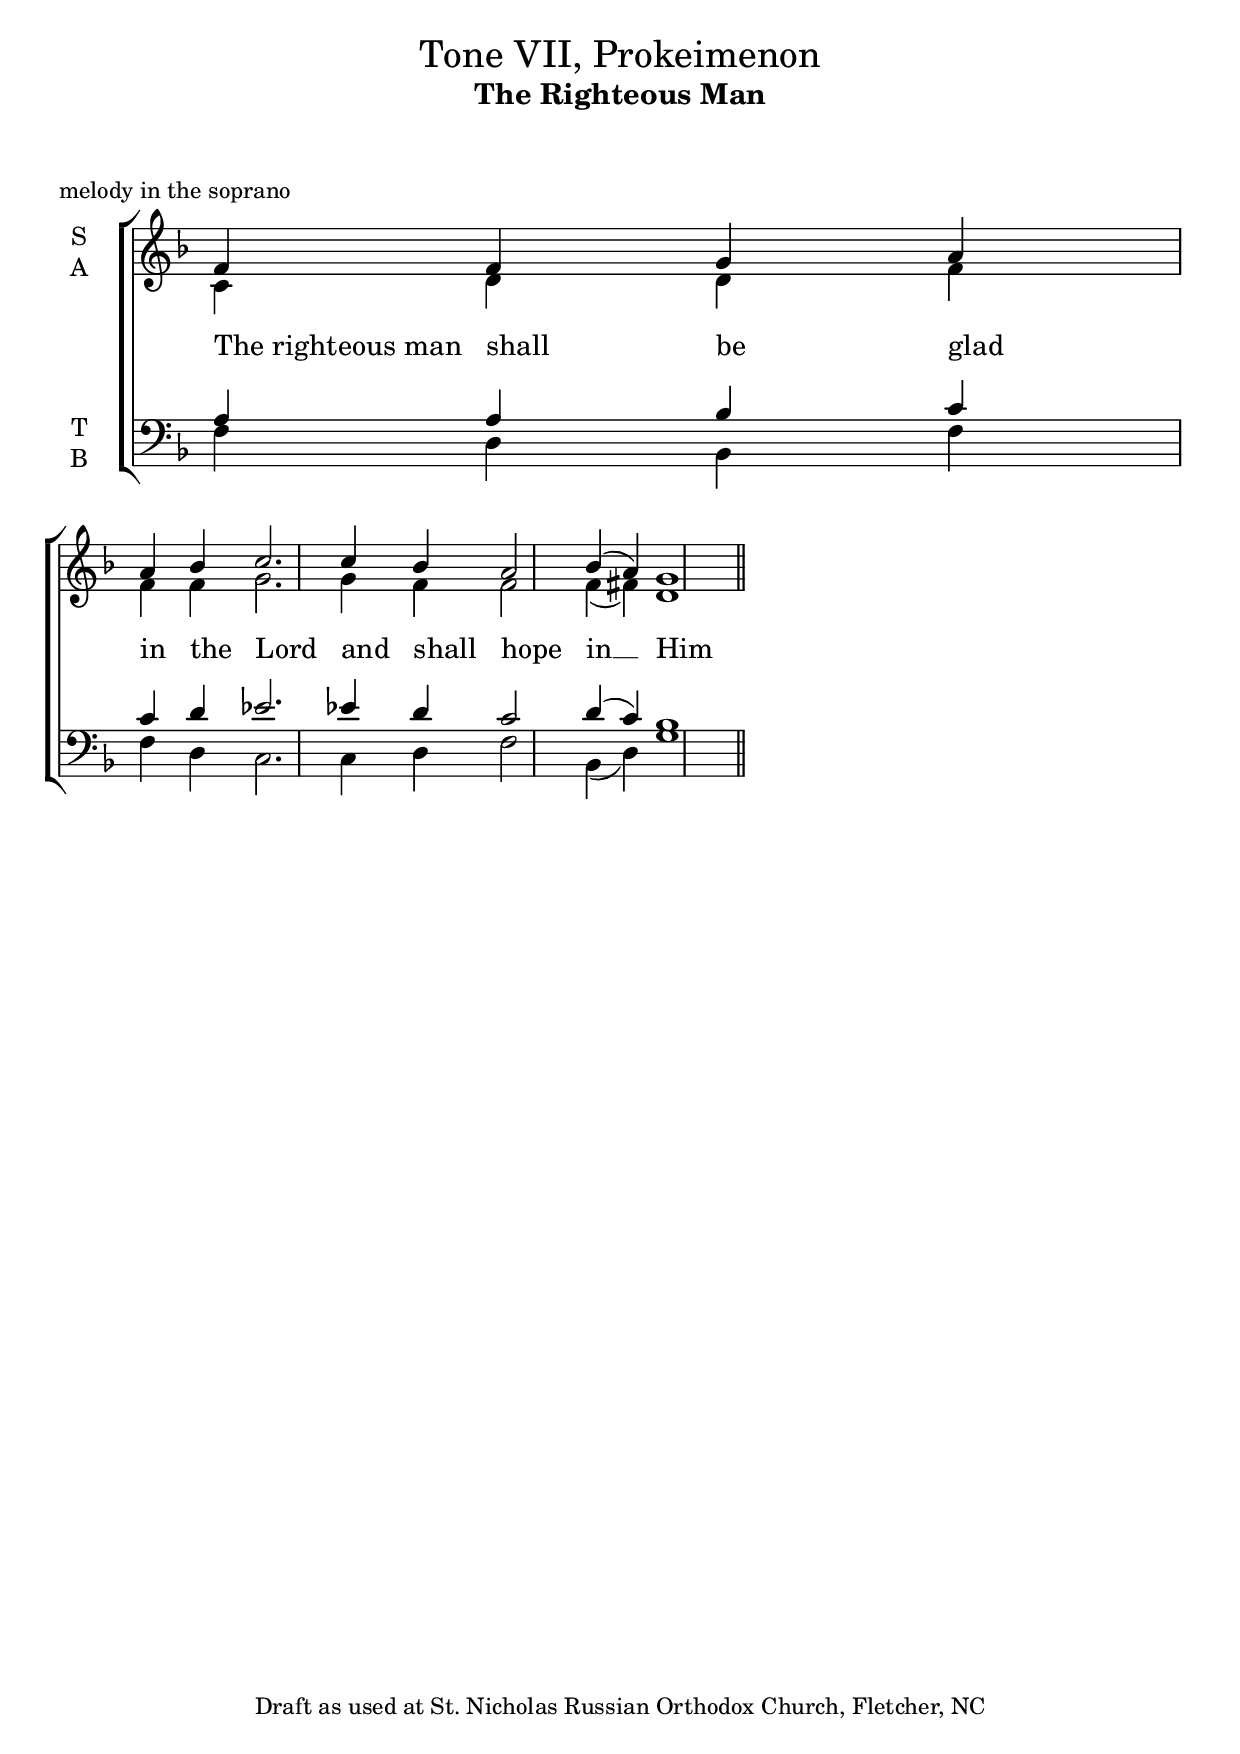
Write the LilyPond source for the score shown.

\version "2.18.0" 
\include "english.ly" 
\include "gregorian.ly" 

\layout { 
  \context{ 
    \Score \override SpacingSpanner.packed-spacing = ##f 
  } 
  \context{ 
    \Lyrics \override LyricHyphen.minimum-distance = #2.25 
    \override LyricSpace.minimum-distance = #2.25 
  } 
} 

\header { 
  title = \markup\normal-text\fontsize #0.25 
    "Tone VII, Prokeimenon" 
  subtitle = \markup\bold\fontsize #1 
        {"The Righteous Man"} 
  subsubtitle = \markup\bold\fontsize #4.25 
        {" "} 
  
  meter = \markup\bold\fontsize #4.25 
        {" "} 
    
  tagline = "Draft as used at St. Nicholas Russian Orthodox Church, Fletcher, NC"
 
} 


global = { 
  \key f \major 
  \override Staff.NoteHead.style = #'altdefault 
  \override Staff.TimeSignature.stencil = ##f 
  %\override Staff.BarLine.stencil = ##f 
  \set Score.defaultBarType = "-" 
  \bar "|." 
} 
move = { \bar "" \break }

soprano = 
\relative c' { 
  \global 
  % 1
  f4 f g a a bf c2.
  c4 bf a2 bf4(a) g1 \bar "||"
}

alto = 
\relative c' { 
  \global 
  c4 d d f f f g2.
  g4 f4 f2 f4(fs) d1
}

tenor = 
\relative c' { 
  \global 
  % 1
  a4 a bf c c d ef2.
  ef4 d c2 d4(c) bf1 \bar "||"
} 

bass = 
\relative c { 
  \global 
  % 1
  f4 d bf f' f d c2.
  c4 d f2 bf,4(d) g1
} 

verse = \lyricmode { 
  % Lyrics follow here. 
  \override LyricText.self-alignment-X = #LEFT
  
  "The righteous man" shall be glad in the Lord and shall hope in __ Him
}


\score {
  \header {
    piece = "melody in the soprano"
  }
  \new ChoirStaff <<
    \new Staff \with { 
      midiInstrument = "string ensemble 1" 
      instrumentName = \markup \center-column { "S" "A" } 
    } <<
      \new Voice = "soprano" { \voiceOne \soprano } 
      \new Voice = "alto" { \voiceTwo \alto } 
    >>
    \new Lyrics \lyricsto "soprano" \verse 
    \new Staff \with { 
      midiInstrument = "string ensemble 1" 
      instrumentName = \markup \center-column { "T" "B" } 
    } << 
      \clef bass 
      \new Voice = "tenor" { \voiceThree \tenor } 
      \new Voice = "bass" { \voiceFour \bass } 
    >> 
  >>
  \layout { 
    ragged-last=##t 
    #(layout-set-staff-size 22) 
    \context { 
      \Lyrics 
      \override VerticalAxisGroup.staff-affinity = ##f 
      \override VerticalAxisGroup.staff-staff-spacing = 
        #'((basic-distance . 0) 
           (minimum-distance . 2) 
           (padding . 2)) 
    } 
    indent = 1.25\cm 
    \context { 
      \Staff 
      \override VerticalAxisGroup.staff-staff-spacing = 
        #'((basic-distance . 0) 
           (minimum-distance . 2) 
           (padding . 2)) 
    } 
  } 
}